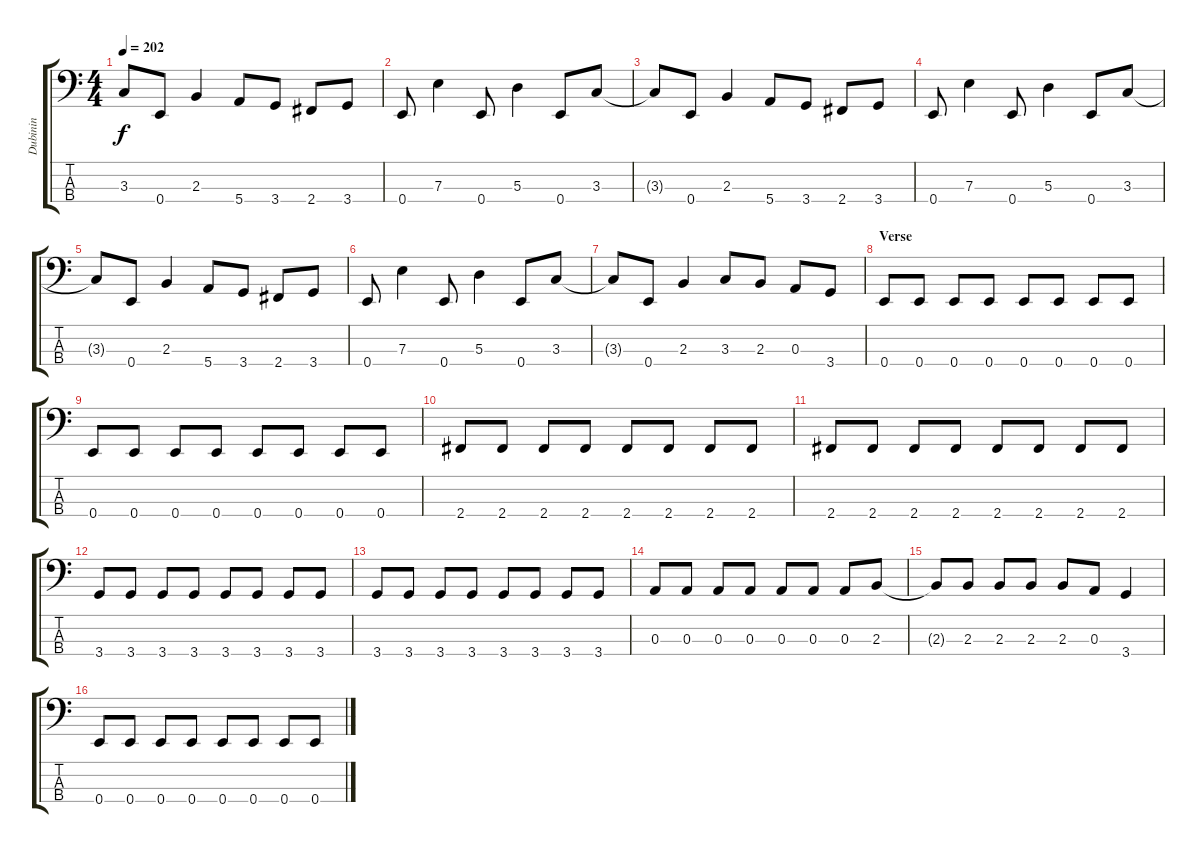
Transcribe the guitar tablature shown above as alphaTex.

\track ("Dubinin" "Dubinin") {instrument electricbassfinger}
\staff {score tabs}
\tuning (G2 D2 A1 E1) {hide}
\ts (4 4)
\tempo 202
\clef f4
\ks c
3.3{t}.8{dy f} 0.4.8 2.3.4 5.4.8 3.4.8 2.4.8 3.4.8 |
0.4.8 7.3.4 0.4.8 5.3.4 0.4.8 3.3.8 |
3.3{t}.8 0.4.8 2.3.4 5.4.8 3.4.8 2.4.8 3.4.8 |
0.4.8 7.3.4 0.4.8 5.3.4 0.4.8 3.3.8 |
3.3{t}.8 0.4.8 2.3.4 5.4.8 3.4.8 2.4.8 3.4.8 |
0.4.8 7.3.4 0.4.8 5.3.4 0.4.8 3.3.8 |
3.3{t}.8 0.4.8 2.3.4 3.3.8 2.3.8 0.3.8 3.4.8 |
\section ("" "Verse")
0.4.8 0.4.8 0.4.8 0.4.8 0.4.8 0.4.8 0.4.8 0.4.8 |
0.4.8 0.4.8 0.4.8 0.4.8 0.4.8 0.4.8 0.4.8 0.4.8 |
2.4.8 2.4.8 2.4.8 2.4.8 2.4.8 2.4.8 2.4.8 2.4.8 |
2.4.8 2.4.8 2.4.8 2.4.8 2.4.8 2.4.8 2.4.8 2.4.8 |
3.4.8 3.4.8 3.4.8 3.4.8 3.4.8 3.4.8 3.4.8 3.4.8 |
3.4.8 3.4.8 3.4.8 3.4.8 3.4.8 3.4.8 3.4.8 3.4.8 |
0.3.8 0.3.8 0.3.8 0.3.8 0.3.8 0.3.8 0.3.8 2.3.8 |
2.3{t}.8 2.3.8 2.3.8 2.3.8 2.3.8 0.3.8 3.4.4 |
0.4.8 0.4.8 0.4.8 0.4.8 0.4.8 0.4.8 0.4.8 0.4.8
